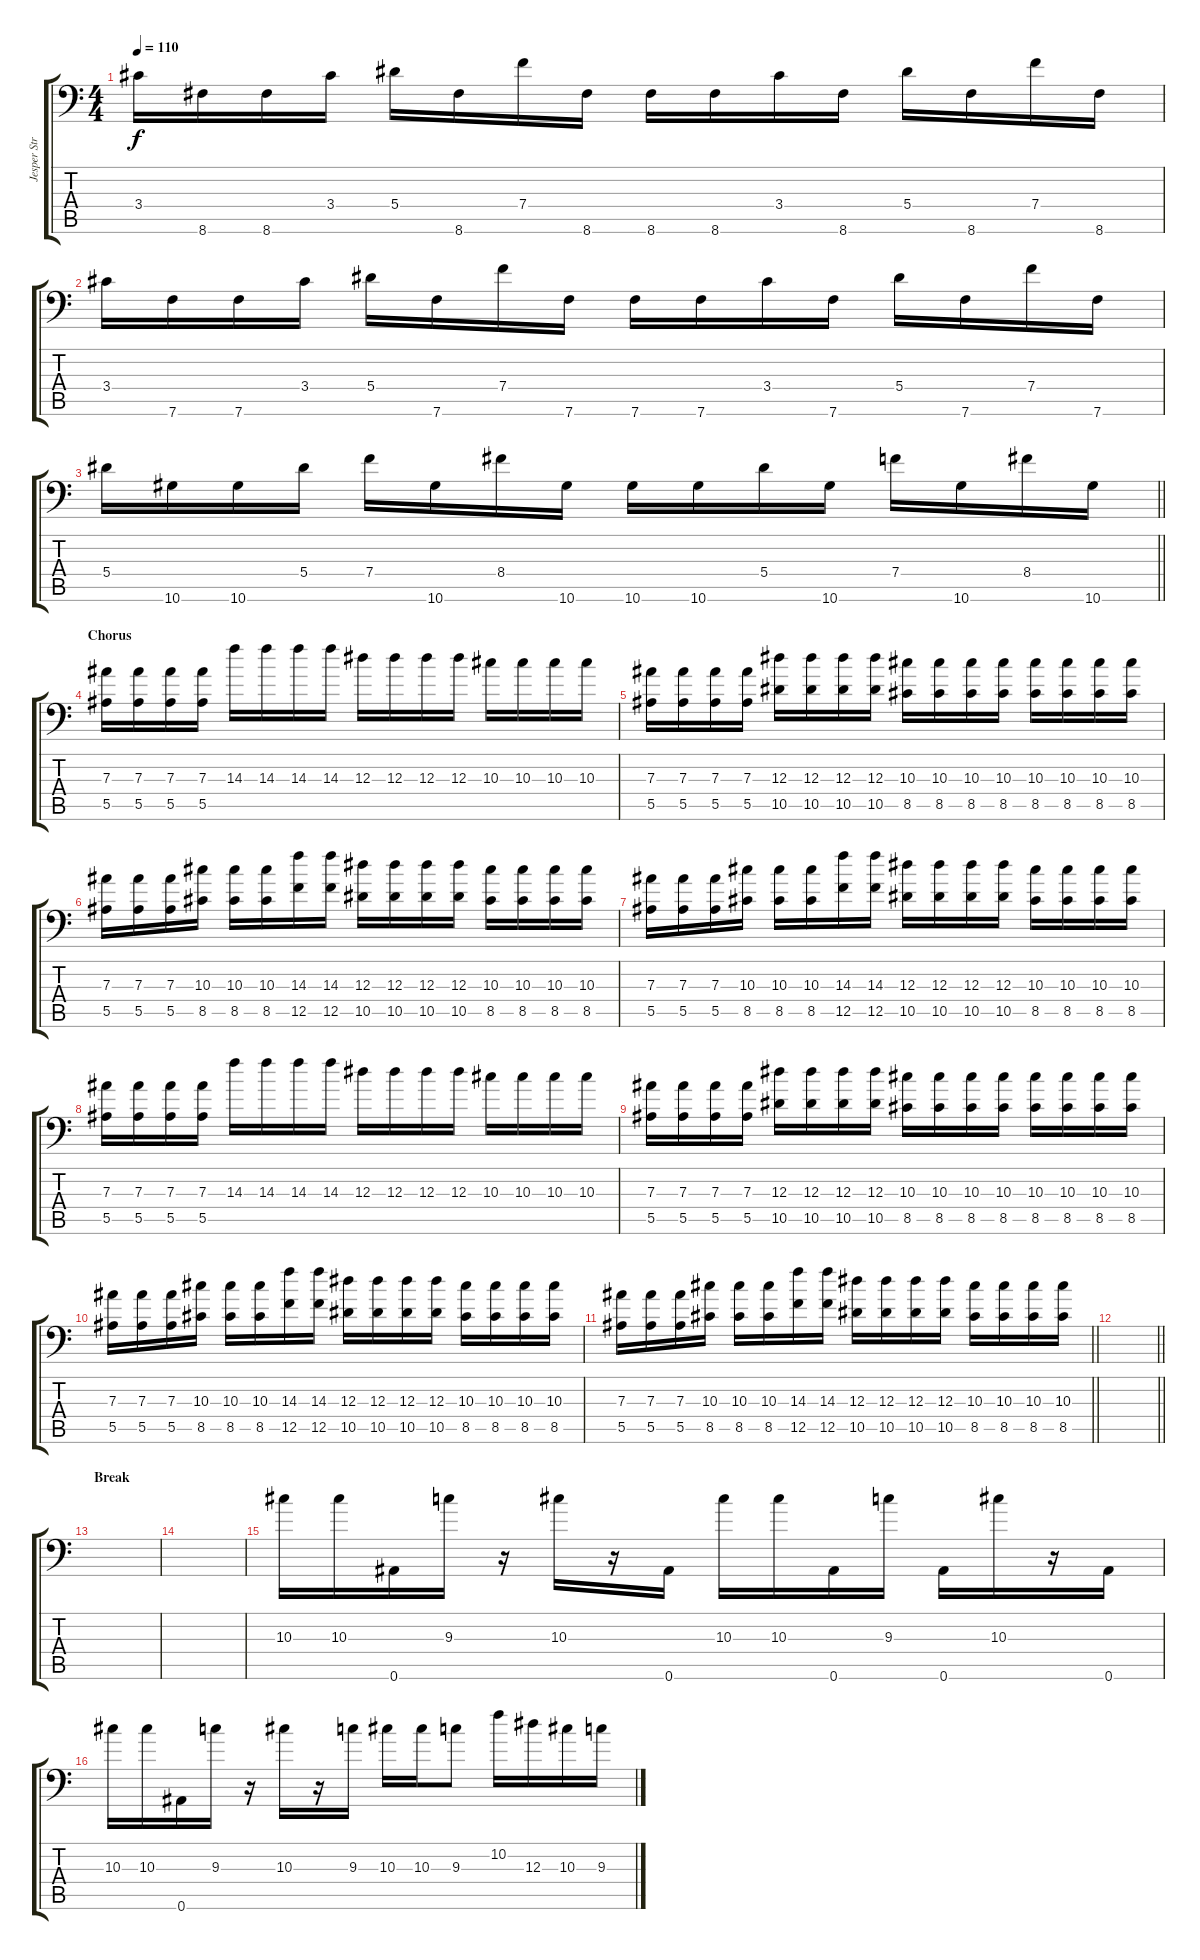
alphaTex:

\track ("Jesper Stromblad" "Jesper Str") {instrument distortionguitar}
\staff {score tabs}
\tuning (C4 G3 Eb3 Bb2 F2 Bb1) {hide}
\ts (4 4)
\tempo 110
\clef f4
\ks c
3.4.16{dy f} 8.6.16 8.6.16 3.4.16 5.4.16 8.6.16 7.4.16 8.6.16 8.6.16 8.6.16 3.4.16 8.6.16 5.4.16 8.6.16 7.4.16 8.6.16 |
3.4.16 7.6.16 7.6.16 3.4.16 5.4.16 7.6.16 7.4.16 7.6.16 7.6.16 7.6.16 3.4.16 7.6.16 5.4.16 7.6.16 7.4.16 7.6.16 |
\barLineRight lightlight
5.4.16 10.6.16 10.6.16 5.4.16 7.4.16 10.6.16 8.4.16 10.6.16 10.6.16 10.6.16 5.4.16 10.6.16 7.4.16 10.6.16 8.4.16 10.6.16 |
\section ("" "Chorus")
(7.3 5.5).16 (7.3 5.5).16 (7.3 5.5).16 (7.3 5.5).16 14.3.16 14.3.16 14.3.16 14.3.16 12.3.16 12.3.16 12.3.16 12.3.16 10.3.16 10.3.16 10.3.16 10.3.16 |
(7.3 5.5).16 (7.3 5.5).16 (7.3 5.5).16 (7.3 5.5).16 (12.3 10.5).16 (12.3 10.5).16 (12.3 10.5).16 (12.3 10.5).16 (10.3 8.5).16 (10.3 8.5).16 (10.3 8.5).16 (10.3 8.5).16 (10.3 8.5).16 (10.3 8.5).16 (10.3 8.5).16 (10.3 8.5).16 |
(7.3 5.5).16 (7.3 5.5).16 (7.3 5.5).16 (10.3 8.5).16 (10.3 8.5).16 (10.3 8.5).16 (14.3 12.5).16 (14.3 12.5).16 (12.3 10.5).16 (12.3 10.5).16 (12.3 10.5).16 (12.3 10.5).16 (10.3 8.5).16 (10.3 8.5).16 (10.3 8.5).16 (10.3 8.5).16 |
(7.3 5.5).16 (7.3 5.5).16 (7.3 5.5).16 (10.3 8.5).16 (10.3 8.5).16 (10.3 8.5).16 (14.3 12.5).16 (14.3 12.5).16 (12.3 10.5).16 (12.3 10.5).16 (12.3 10.5).16 (12.3 10.5).16 (10.3 8.5).16 (10.3 8.5).16 (10.3 8.5).16 (10.3 8.5).16 |
(7.3 5.5).16 (7.3 5.5).16 (7.3 5.5).16 (7.3 5.5).16 14.3.16 14.3.16 14.3.16 14.3.16 12.3.16 12.3.16 12.3.16 12.3.16 10.3.16 10.3.16 10.3.16 10.3.16 |
(7.3 5.5).16 (7.3 5.5).16 (7.3 5.5).16 (7.3 5.5).16 (12.3 10.5).16 (12.3 10.5).16 (12.3 10.5).16 (12.3 10.5).16 (10.3 8.5).16 (10.3 8.5).16 (10.3 8.5).16 (10.3 8.5).16 (10.3 8.5).16 (10.3 8.5).16 (10.3 8.5).16 (10.3 8.5).16 |
(7.3 5.5).16 (7.3 5.5).16 (7.3 5.5).16 (10.3 8.5).16 (10.3 8.5).16 (10.3 8.5).16 (14.3 12.5).16 (14.3 12.5).16 (12.3 10.5).16 (12.3 10.5).16 (12.3 10.5).16 (12.3 10.5).16 (10.3 8.5).16 (10.3 8.5).16 (10.3 8.5).16 (10.3 8.5).16 |
\barLineRight lightlight
(7.3 5.5).16 (7.3 5.5).16 (7.3 5.5).16 (10.3 8.5).16 (10.3 8.5).16 (10.3 8.5).16 (14.3 12.5).16 (14.3 12.5).16 (12.3 10.5).16 (12.3 10.5).16 (12.3 10.5).16 (12.3 10.5).16 (10.3 8.5).16 (10.3 8.5).16 (10.3 8.5).16 (10.3 8.5).16 |
\section ("" "")
\barLineRight lightlight
|
\section ("" "Break")
|
|
10.3.16 10.3.16 0.6.16 9.3.16 r.16 10.3.16 r.16 0.6.16 10.3.16 10.3.16 0.6.16 9.3.16 0.6.16 10.3.16 r.16 0.6.16 |
10.3.16 10.3.16 0.6.16 9.3.16 r.16 10.3.16 r.16 9.3.16 10.3.16 10.3.16 9.3.8 10.2.16 12.3.16 10.3.16 9.3.16
